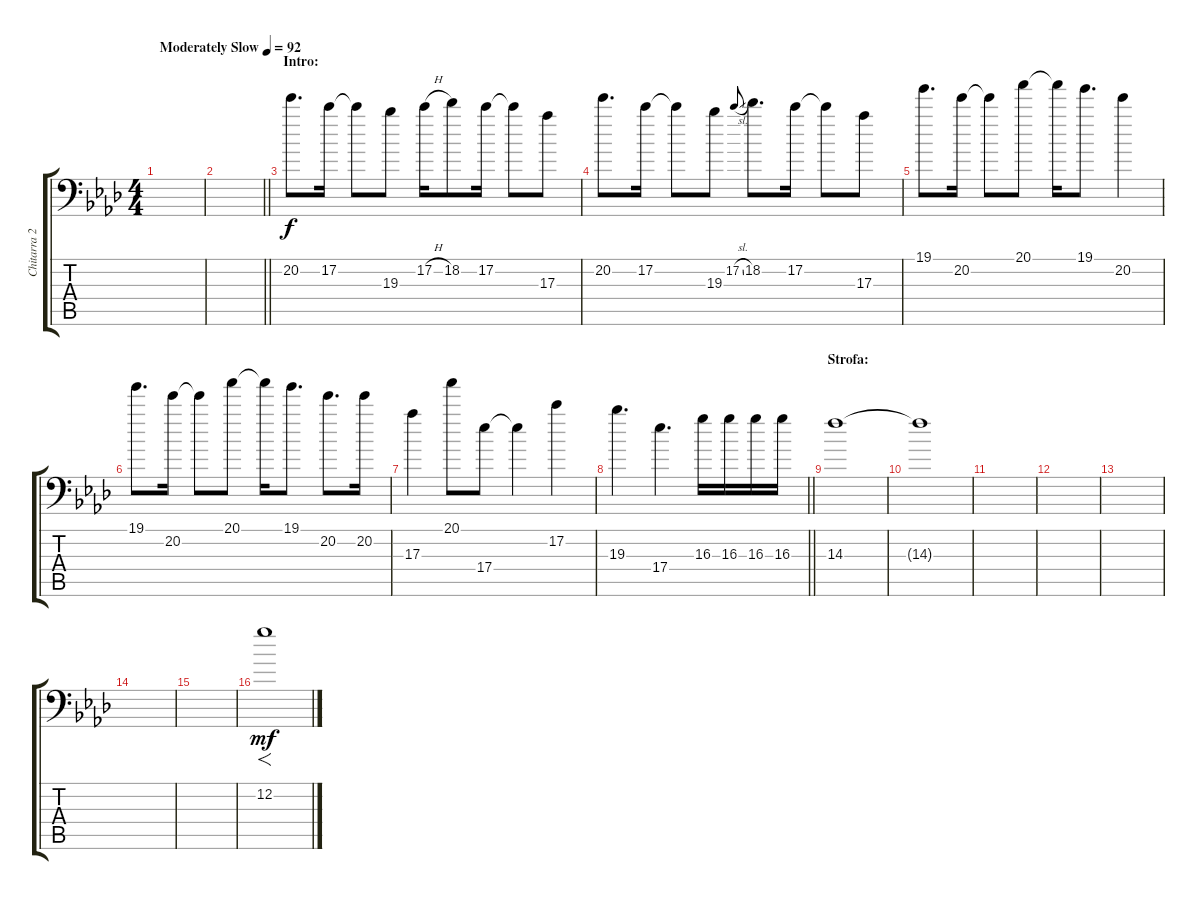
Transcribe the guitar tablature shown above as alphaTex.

\track ("Chitarra 2" "Chitarra 2") {instrument overdrivenguitar}
\staff {score tabs}
\tuning (C4 G3 Eb3 Bb2 F2 Bb1) {hide}
\ts (4 4)
\tempo (92 "Moderately Slow")
\clef f4
\ks fminor
|
\barLineRight lightlight
|
\section ("" "Intro:")
20.2.8{d} 17.2.16 17.2{t}.8 19.3.8 17.2{h}.16 18.2.8 17.2.16 17.2{t}.8 17.3.8 |
20.2.8{d} 17.2.16 17.2{t}.8 19.3.8 17.2{sl}.8{gr onbeat} 18.2.8{d} 17.2.16 17.2{t}.8 17.3.8 |
19.1.8{d} 20.2.16 20.2{t}.8 20.1.8 20.1{t}.16 19.1.8{d} 20.2.4 |
19.1.8{d} 20.2.16 20.2{t}.8 20.1.8 20.1{t}.16 19.1.8{d} 20.2.8{d} 20.2.16 |
17.3.4 20.1.8 17.4.8 17.4{t}.4 17.2.4 |
\barLineRight lightlight
19.3.4{d} 17.4.4{d} 16.3.16 16.3.16 16.3.16 16.3.16 |
\section ("" "Strofa:")
14.3.1{volume 0} |
14.3{t}.1 |
|
|
|
|
|
12.2.1{f dy mf volume 12}
